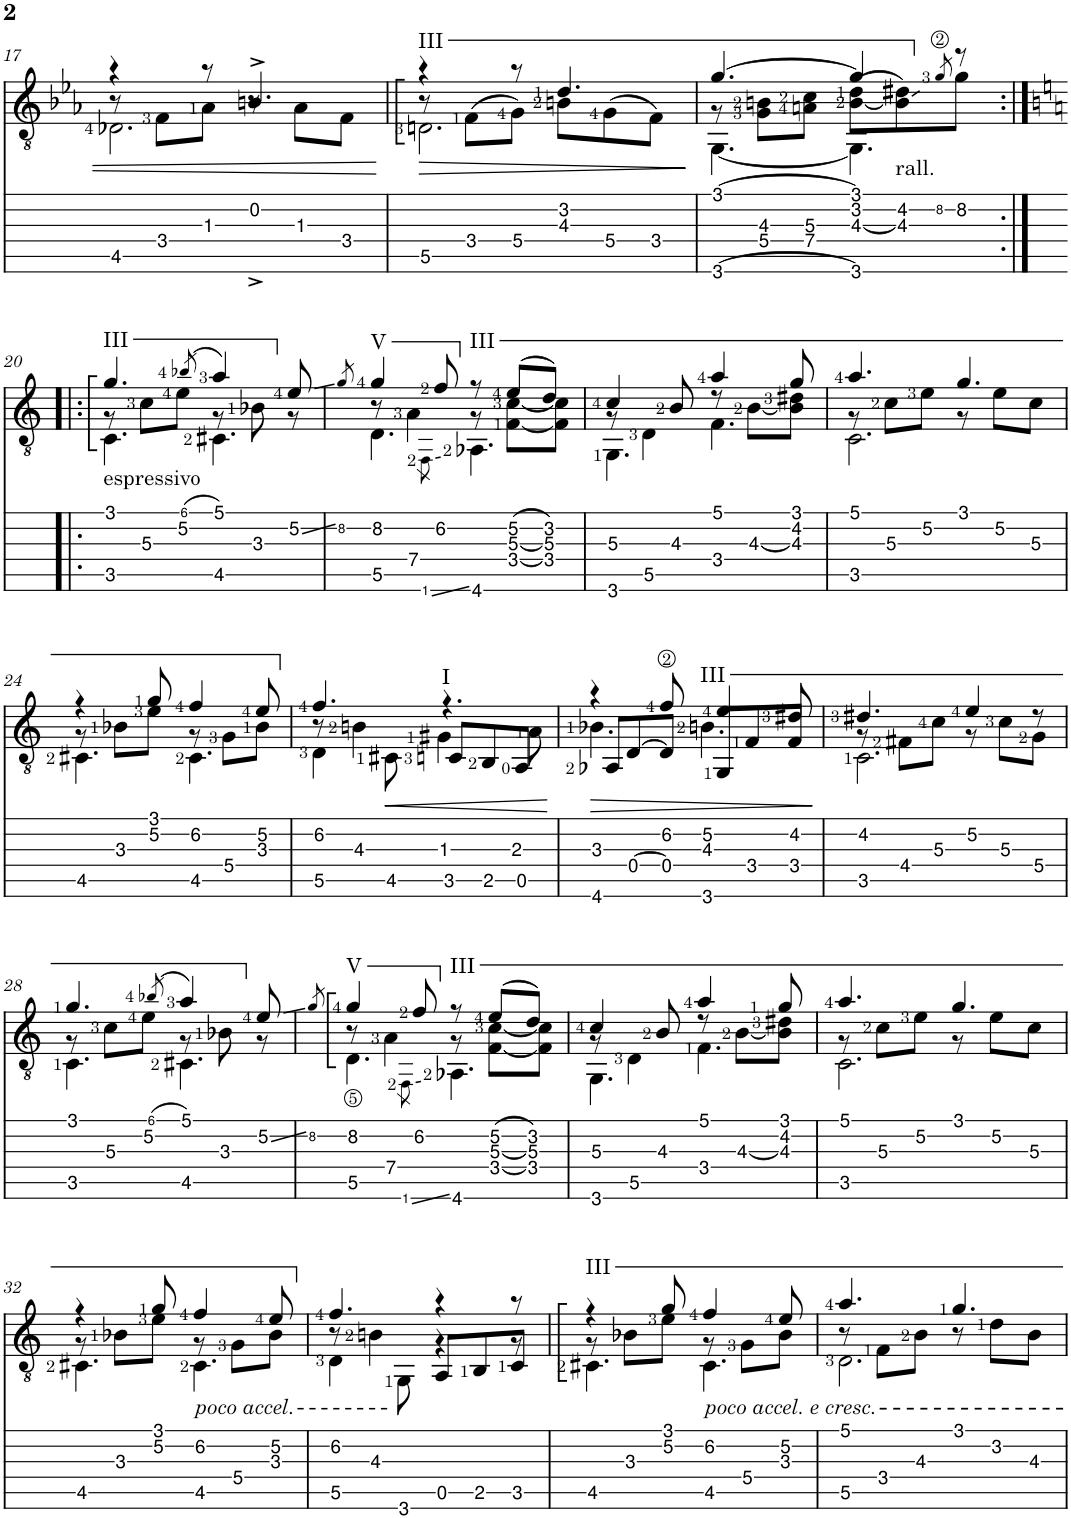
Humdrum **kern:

**kern	**kern	**dynam
*part1	*part1	*part1
*staff2	*staff1	*staff1/2
*I"Classical Guitar	*	*
*I'Guit.	*	*
!!LO:PB:g=z
*	*clefGv2	*
*k[b-e-a-]	*k[b-e-a-]	*
*c:	*c:	*
*M6/8	*M6/8	*
=17	=17	=17
*^	*^	*
*	*^	*	*^	*
4r	8r	2.D-X	4r	8r	2.D-X\	.
.	8FL	.	.	8F\L	.	.
8r	8A-J	.	8r	8A-\J	.	.
4.Bn^	8r	.	4.Bn^/	8r	.	.
.	8A-L	.	.	8A-\L	.	.
.	8FJ	.	.	8F\J	.	.
=18	=18	=18	=18	=18	=18	=18
!	!	!	!LO:TX:a:t=III	!	!	!
!	!	!	!	!	!	!LO:HP:b
4r	8r	2.Dn	4r	8r	2.Dn\	>
.	8FL	.	.	(>8F\L	.	.
8r	8GJ	.	8r	8G\J)	.	.
4.d	8BnL	.	4.d/	8Bn\L	.	.
.	8G	.	.	(>8G\	.	.
.	8FJ	.	.	8F\J)	.	.
*v	*v	*v	*	*	*	*
*	*v	*v	*v	*
.	.	]
=19	=19	=19
*^	*^	*
*	*^	*	*^	*
[4.g	8r	[4.GG	[4.g/	8r	[4.GG\	.
.	8G\ 8Bn\L	.	.	8G\ 8Bn\L	.	.
.	8An\ 8c\J	.	.	8An\ 8c\J	.	.
4g]	[8B\ 8d\L	4.GG]	4g/]	(>[8B\ 8d\L	4.GG\]	.
!	!	!	!	!LO:TX:b:t=rall.	!	!
.	8B];\ 8d#X;\	.	.	8B\];< 8d#X\;<)	.	.
.	qg	.	.	8qg/	.	.
8r	8g;J	.	8r	8g;<\J	.	.
!!LO:LB:g=z	!!	!!
=20:|!|:	=20:|!|:	=20:|!|:	=20:|!|:	=20:|!|:	=20:|!|:	=20:|!|:
*k[]	*	*	*k[]	*	*	*
*a:	*	*	*a:	*	*	*
!	!	!	!LO:TX:b:t=espressivo	!	!	!
!	!	!	!LO:TX:a:t=III	!	!	!
4.g;<	8r	4.C	4.g;</	8r	4.C\	.
.	8cL	.	.	8c\L	.	.
.	8eJ	.	.	8e\J	.	.
qb-X	.	.	(8qb-X/	.	.	.
4a	8r	4.C#X	4a/)	8r	4.C#X\	.
.	8B-X	.	.	8B-X\	.	.
8e	8r	.	8e/	8r	.	.
=21	=21	=21	=21	=21	=21	=21
qg	.	.	8qg/	.	.	.
!	!	!	!LO:TX:a:t=V	!	!	!
4g	8r	4.D	4g/	8r	4.D\	.
.	4A	.	.	4A\	.	.
8f	.	.	8f/	.	.	.
.	.	qFF	.	.	8qFF\	.
!	!	!	!LO:TX:a:t=III	!	!	!
8r	8r	4.AA-X	8r	8r	4.AA-X\	.
8eL	[8F\ [8c\L	.	(8e/L	[8F\ [8c\L	.	.
8dJ	8F]\ 8c]\J	.	8d/J)	8F\] 8c\]J	.	.
=22	=22	=22	=22	=22	=22	=22
4c	8r	4.GG	4c/	8r	4.GG\	.
.	4D	.	.	4D\	.	.
8B	.	.	8B/	.	.	.
4a	8r	4.F	4a/	8r	4.F\	.
.	[8BL	.	.	[8B\L	.	.
8g	8B]\ 8d#X\J	.	8g/	8B\] 8d#X\J	.	.
=23	=23	=23	=23	=23	=23	=23
4.a	8r	2.C	4.a/	8r	2.C\	.
.	8cL	.	.	8c\L	.	.
.	8eJ	.	.	8e\J	.	.
4.g	8r	.	4.g/	8r	.	.
.	8eL	.	.	8e\L	.	.
.	8cJ	.	.	8c\J	.	.
!!LO:LB:g=z	!!	!!
=24	=24	=24	=24	=24	=24	=24
4r	8r	4.C#X	4r	8r	4.C#X\	.
.	8B-XL	.	.	8B-X\L	.	.
8g	8eJ	.	8g/	8e\J	.	.
4f	8r	4.C#	4f/	8r	4.C#\	.
.	8GL	.	.	8G\L	.	.
8e	8B-J	.	8e/	8B-\J	.	.
=25	=25	=25	=25	=25	=25	=25
4.f	8r	4D	4.f/	8r	4D\	.
.	4Bn	.	.	4Bn\	.	.
!	!	!	!	!	!	!LO:HP:b
.	.	8C#X	.	.	8C#X\	<
!	!	!	!LO:TX:a:t=I	!	!	!
4.r	4G#X	8CnL	4.r	4G#X\	8Cn/L	.
.	.	8BB	.	.	8BB/	.
.	8A	8AAJ	.	8A\	8AA/J	.
=26	=26	=26	=26	=26	=26	=26
4r	4.B-X	8AA-XL	4r	4.B-X\	8AA-X/L	.
.	.	[>8D	.	.	[>8D/	.
8f	.	8DJ]	8f/	.	8D/J]	.
!	!	!	!LO:TX:a:t=III	!	!	!
4e	4.Bn	8GGL	4e/	4.Bn\	8GG/L	.
.	.	8F	.	.	8F/	.
8d#X	.	8FJ	8d#X/	.	8F/J	.
*v	*v	*v	*	*	*	*
*	*v	*v	*v	*
.	.	[
=27	=27	=27
*^	*^	*
*	*^	*	*^	*
4.d#X	8r	2.C	4.d#X/	8r	2.C\	.
.	8F#XL	.	.	8F#X\L	.	.
.	8cJ	.	.	8c\J	.	.
4e	8r	.	4e/	8r	.	.
.	8cL	.	.	8c\L	.	.
8r	8GJ	.	8r	8G\J	.	.
!!LO:LB:g=z	!!	!!
=28	=28	=28	=28	=28	=28	=28
4.g	8r	4.C	4.g/	8r	4.C\	.
.	8cL	.	.	8c\L	.	.
.	8eJ	.	.	8e\J	.	.
qb-X	.	.	(8qb-X/	.	.	.
4a	8r	4.C#X	4a/)	8r	4.C#X\	.
.	8B-X	.	.	8B-X\	.	.
8e	8r	.	8e/	8r	.	.
=29	=29	=29	=29	=29	=29	=29
qg	.	.	8qg/	.	.	.
!	!	!	!LO:TX:a:t=V	!	!	!
4g	8r	4.D	4g/	8r	4.D\	.
.	4A	.	.	4A\	.	.
8f	.	.	8f/	.	.	.
.	.	qFF	.	.	8qFF\	.
!	!	!	!LO:TX:a:t=III	!	!	!
8r	8r	4.AA-X	8r	8r	4.AA-X\	.
8eL	[8F\ [8c\L	.	(8e/L	[8F\ [8c\L	.	.
8dJ	8F]\ 8c]\J	.	8d/J)	8F\] 8c\]J	.	.
=30	=30	=30	=30	=30	=30	=30
4c	8r	4.GG	4c/	8r	4.GG\	.
.	4D	.	.	4D\	.	.
8B	.	.	8B/	.	.	.
4a	8r	4.F	4a/	8r	4.F\	.
.	[8BL	.	.	[8B\L	.	.
8g	8B]\ 8d#X\J	.	8g/	8B\] 8d#X\J	.	.
=31	=31	=31	=31	=31	=31	=31
4.a	8r	2.C	4.a/	8r	2.C\	.
.	8cL	.	.	8c\L	.	.
.	8eJ	.	.	8e\J	.	.
4.g	8r	.	4.g/	8r	.	.
.	8eL	.	.	8e\L	.	.
.	8cJ	.	.	8c\J	.	.
!!LO:LB:g=z	!!	!!
=32	=32	=32	=32	=32	=32	=32
4r	8r	4.C#X	4r	8r	4.C#X\	.
.	8B-XL	.	.	8B-X\L	.	.
8g	8eJ	.	8g/	8e\J	.	.
!	!	!	!LO:TX:b:t=poco accel.	!	!	!
4f	8r	4.C#	4f/	8r	4.C#\	.
.	8GL	.	.	8G\L	.	.
8e	8B-J	.	8e/	8B-\J	.	.
=33	=33	=33	=33	=33	=33	=33
4.f	8r	4D	4.f/	8r	4D\	.
.	4Bn	.	.	4Bn\	.	.
.	.	8GG	.	.	8GG\	.
4r	4r	8AAL	4r	4r	8AA/L	.
.	.	8BB	.	.	8BB/	.
8r	8r	8CJ	8r	8r	8C/J	.
=34	=34	=34	=34	=34	=34	=34
!	!	!	!LO:TX:a:t=III	!	!	!
4r	8r	4.C#X	4r	8r	4.C#X\	.
.	8B-XL	.	.	8B-X\L	.	.
8g	8eJ	.	8g/	8e\J	.	.
!	!	!	!LO:TX:b:t=poco accel. e cresc.	!	!	!
4f	8r	4.C#	4f/	8r	4.C#\	.
.	8GL	.	.	8G\L	.	.
8e	8B-J	.	8e/	8B-\J	.	.
=35	=35	=35	=35	=35	=35	=35
4.a	8r	2.D	4.a/	8r	2.D\	.
.	8FL	.	.	8F\L	.	.
.	8BJ	.	.	8B\J	.	.
4.g	8r	.	4.g/	8r	.	.
.	8dL	.	.	8d\L	.	.
.	8BJ	.	.	8B\J	.	.
*v	*v	*v	*	*	*	*
*	*v	*v	*v	*
=	=	=
*-	*-	*-
